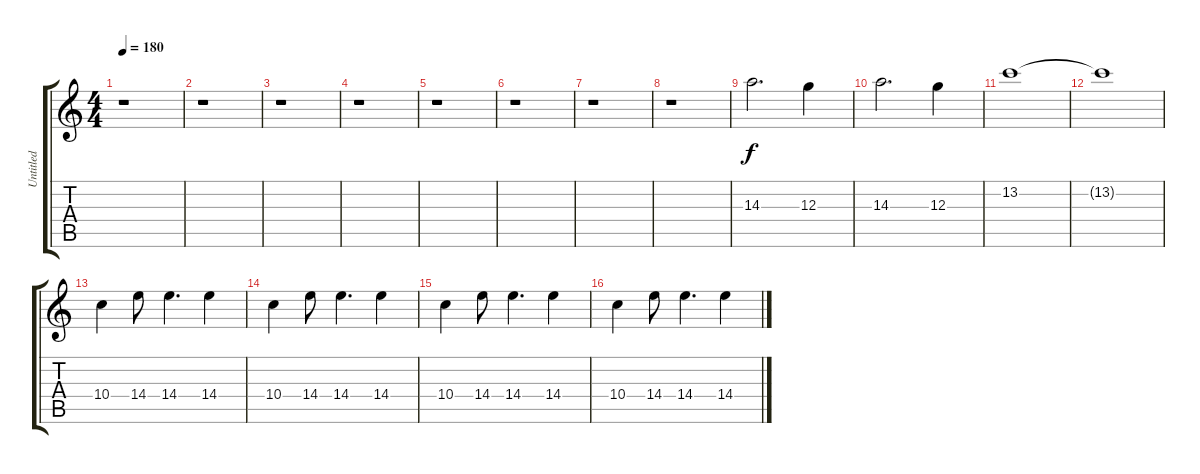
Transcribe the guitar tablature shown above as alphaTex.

\track ("Untitled" "Untitled") {instrument overdrivenguitar}
\staff {score tabs}
\tuning (E4 B3 G3 D3 A2 E2) {hide}
\ts (4 4)
\tempo 180
\clef g2
\ks c
r.1{dy f} |
r.1 |
r.1 |
r.1 |
r.1 |
r.1 |
r.1 |
r.1 |
14.3.2{d} 12.3.4 |
14.3.2{d} 12.3.4 |
13.2.1 |
13.2{t}.1 |
10.4.4 14.4.8 14.4.4{d} 14.4.4 |
10.4.4 14.4.8 14.4.4{d} 14.4.4 |
10.4.4 14.4.8 14.4.4{d} 14.4.4 |
10.4.4 14.4.8 14.4.4{d} 14.4.4
